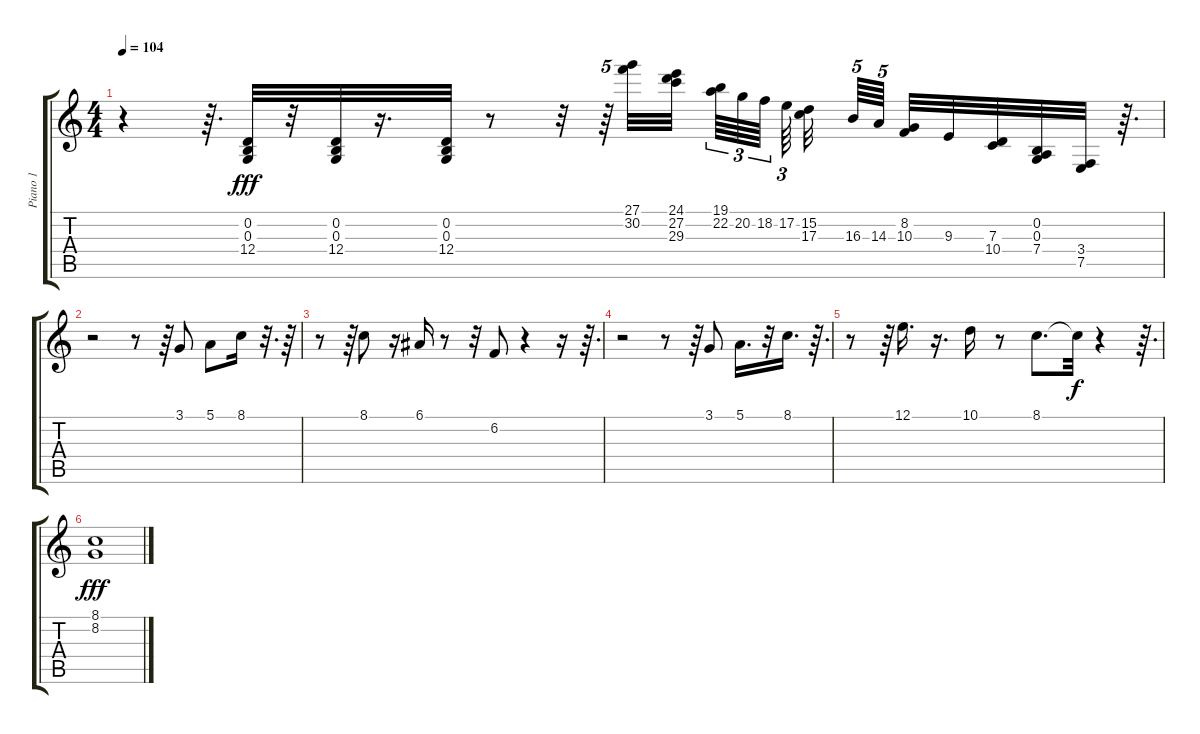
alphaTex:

\track ("Piano 1" "Piano 1") {instrument acousticgrandpiano}
\staff {score tabs}
\tuning (E4 B3 G3 D3 A2 E2) {hide}
\ts (4 4)
\tempo 104
\clef g2
\ks c
r.4{dy fff} r.64{d} (0.2 0.3 12.4).32 r.32 (0.2 0.3 12.4).32 r.16{d} (0.2 0.3 12.4).32 r.8 r.32 r.64{tu (5 4)} (27.1 30.2).32 (24.1 27.2 29.3).32{beam splitsecondary} (19.1 22.2).64{tu (3 2)} 20.2.64{tu (3 2)} 18.2.64{tu (3 2)} 17.2.64{tu (3 2) beam splitsecondary} (15.2 17.3).32{beam splitsecondary} 16.3.64{tu (5 4)} 14.3.64{tu (5 4) beam splitsecondary} (8.2 10.3).32 9.3.32 (7.3 10.4).32 (0.2 0.3 7.4).32 (3.4 7.5).32 r.64{d} |
r.2 r.8 r.64 3.1.8 5.1.8 8.1.16 r.32{d} r.64 |
r.8 r.64 8.1.8 r.16 6.1.16 r.8 r.32 6.2.8 r.4 r.16 r.64{d} |
r.2 r.8 r.64 3.1.8 5.1.16{d} r.32 8.1.16{d} r.64{d} |
r.8 r.64 12.1.16{d} r.16{d} 10.1.16 r.8 8.1.8{d} 8.1{t}.32{dy f} r.4 r.64{d} |
(8.1 8.2).1{dy fff volume 15}
